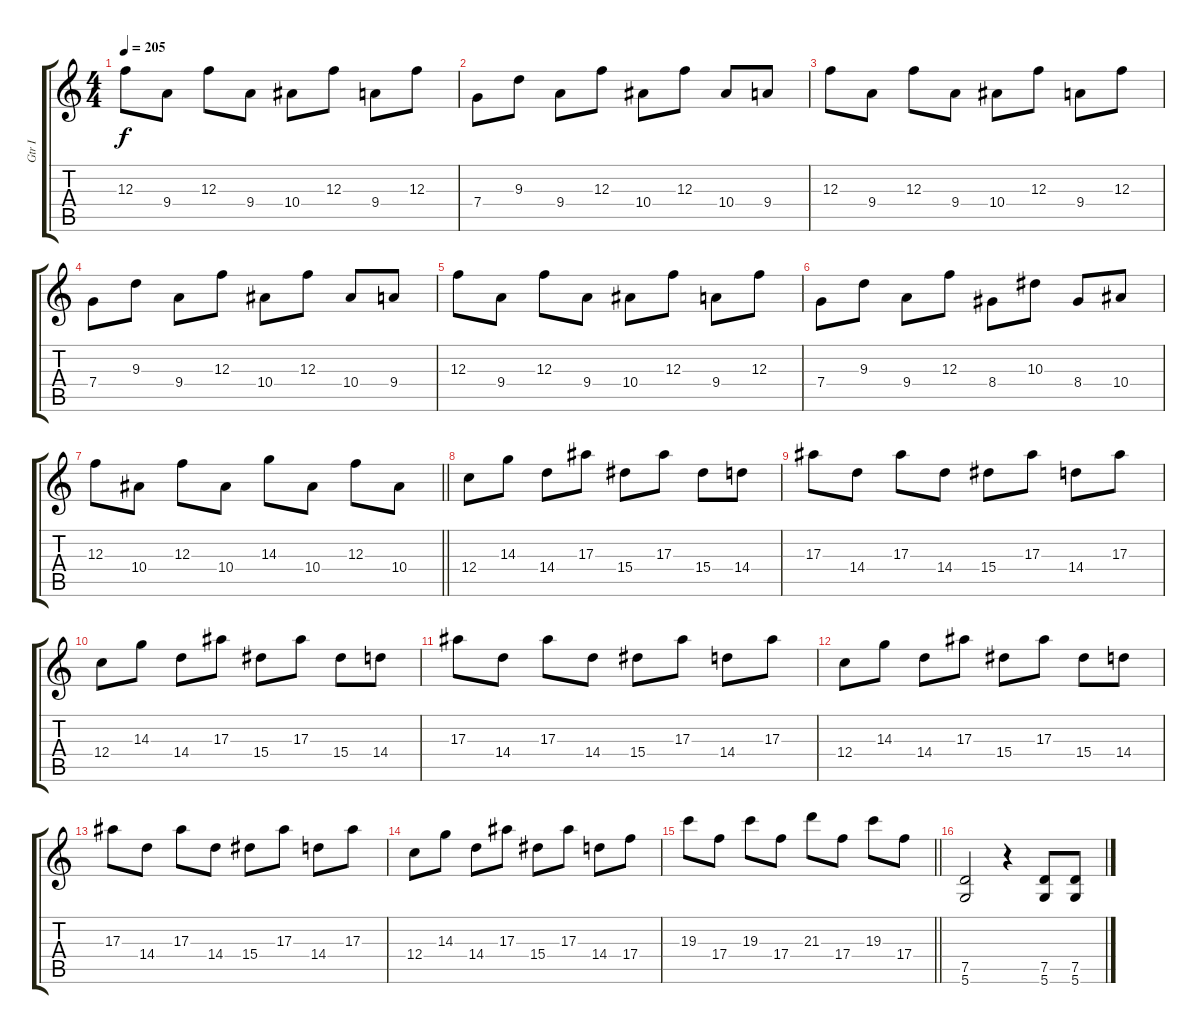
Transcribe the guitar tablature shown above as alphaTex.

\track ("Gtr I" "Gtr I") {instrument distortionguitar}
\staff {score tabs}
\tuning (D4 A3 F3 C3 G2 D2) {hide}
\ts (4 4)
\tempo 205
\clef g2
\ks c
12.3.8{dy f} 9.4.8 12.3.8 9.4.8 10.4.8 12.3.8 9.4.8 12.3.8 |
7.4.8 9.3.8 9.4.8 12.3.8 10.4.8 12.3.8 10.4.8 9.4.8 |
12.3.8 9.4.8 12.3.8 9.4.8 10.4.8 12.3.8 9.4.8 12.3.8 |
7.4.8 9.3.8 9.4.8 12.3.8 10.4.8 12.3.8 10.4.8 9.4.8 |
12.3.8 9.4.8 12.3.8 9.4.8 10.4.8 12.3.8 9.4.8 12.3.8 |
7.4.8 9.3.8 9.4.8 12.3.8 8.4.8 10.3.8 8.4.8 10.4.8 |
\barLineRight lightlight
12.3.8 10.4.8 12.3.8 10.4.8 14.3.8 10.4.8 12.3.8 10.4.8 |
12.4.8 14.3.8 14.4.8 17.3.8 15.4.8 17.3.8 15.4.8 14.4.8 |
17.3.8 14.4.8 17.3.8 14.4.8 15.4.8 17.3.8 14.4.8 17.3.8 |
12.4.8 14.3.8 14.4.8 17.3.8 15.4.8 17.3.8 15.4.8 14.4.8 |
17.3.8 14.4.8 17.3.8 14.4.8 15.4.8 17.3.8 14.4.8 17.3.8 |
12.4.8 14.3.8 14.4.8 17.3.8 15.4.8 17.3.8 15.4.8 14.4.8 |
17.3.8 14.4.8 17.3.8 14.4.8 15.4.8 17.3.8 14.4.8 17.3.8 |
12.4.8 14.3.8 14.4.8 17.3.8 15.4.8 17.3.8 14.4.8 17.4.8 |
\barLineRight lightlight
19.3.8 17.4.8 19.3.8 17.4.8 21.3.8 17.4.8 19.3.8 17.4.8 |
(7.5 5.6).2{volume 12 balance 1} r.4 (7.5 5.6).8 (7.5 5.6).8
